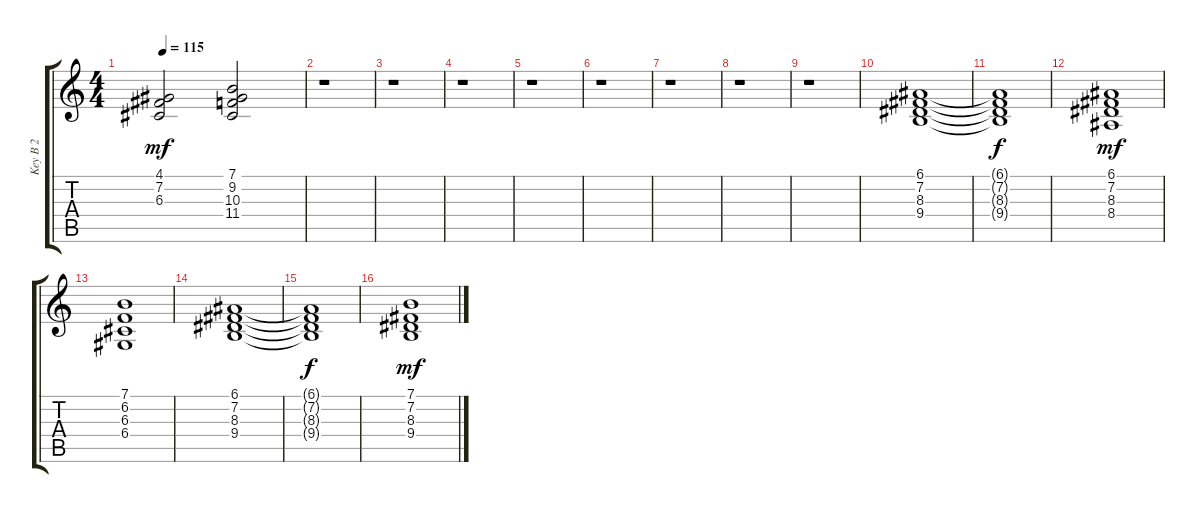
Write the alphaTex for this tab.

\track ("Key B 2" "Key B 2") {instrument honkytonkpiano}
\staff {score tabs}
\tuning (E4 B3 G3 D3 A2 E2) {hide}
\ts (4 4)
\tempo 115
\clef g2
\ks c
(4.1 7.2 6.3).2{dy mf} (7.1 9.2 10.3 11.4).2 |
r.1 |
r.1 |
r.1 |
r.1 |
r.1 |
r.1 |
r.1 |
r.1 |
(6.1 7.2 8.3 9.4).1 |
(6.1{t} 7.2{t} 8.3{t} 9.4{t}).1{dy f} |
(6.1 7.2 8.3 8.4).1{dy mf} |
(7.1 6.2 6.3 6.4).1 |
(6.1 7.2 8.3 9.4).1 |
(6.1{t} 7.2{t} 8.3{t} 9.4{t}).1{dy f} |
(7.1 7.2 8.3 9.4).1{dy mf}
